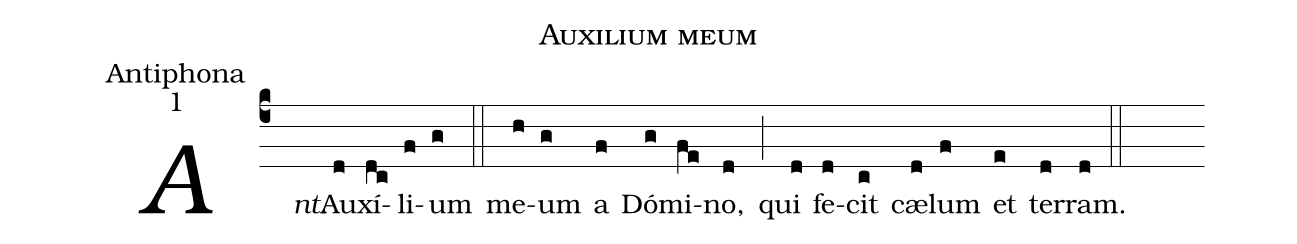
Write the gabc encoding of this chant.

name:Auxilium meum;
office-part:Antiphona;
mode:1;
%%
(c4) <i>Ant.</i>() Au(d)xí(dc)li(f)um(g) (::)
me(h)um(g) a(f) Dó(g)mi(fe)no,(d) (;) qui(d) fe(d)cit(c) cæ(d)lum(f) et(e) ter(d)ram.(d) (::)
